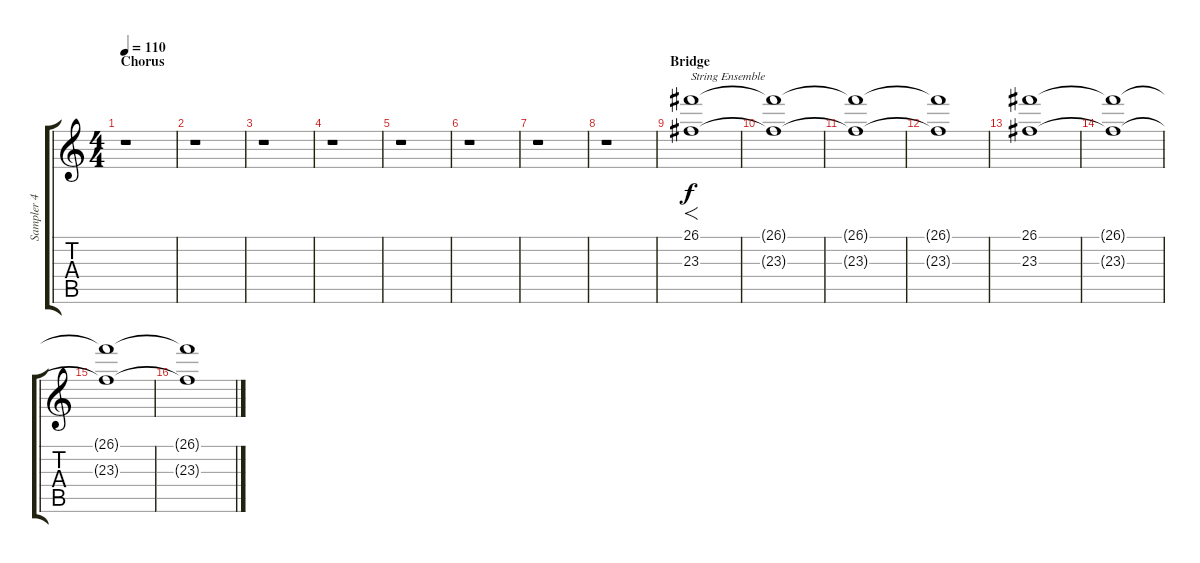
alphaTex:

\track ("Sampler 4" "Sampler 4") {instrument pad2warm}
\staff {score tabs}
\tuning (E4 B3 G3 D3 A2 E2) {hide}
\ts (4 4)
\section ("" "Chorus")
\tempo 110
\clef g2
\ks c
r.1{dy f} |
r.1 |
r.1 |
r.1 |
r.1 |
r.1 |
r.1 |
r.1 |
\section ("" "Bridge")
(26.1 23.3).1{f txt "String Ensemble" volume 12 instrument stringensemble1} |
(26.1{t} 23.3{t}).1 |
(26.1{t} 23.3{t}).1 |
(26.1{t} 23.3{t}).1 |
(26.1 23.3).1{volume 12 instrument stringensemble1} |
(26.1{t} 23.3{t}).1 |
(26.1{t} 23.3{t}).1 |
(26.1{t} 23.3{t}).1
